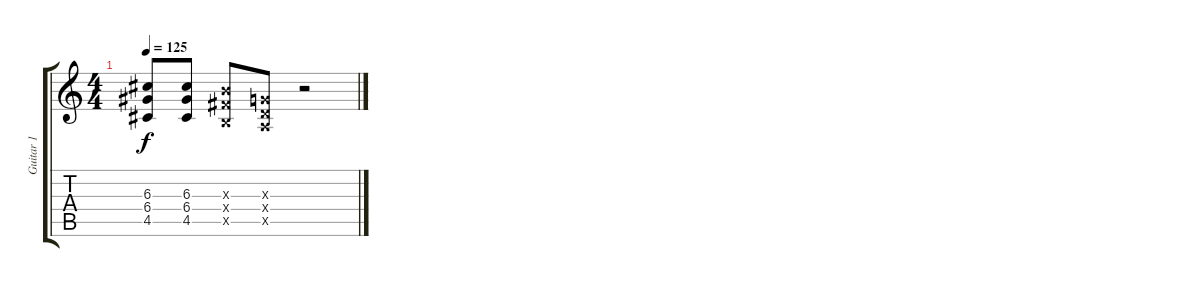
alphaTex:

\track ("Guitar 1" "Guitar 1") {instrument overdrivenguitar}
\staff {score tabs}
\tuning (E4 B3 G3 D3 A2 E2) {hide}
\ts (4 4)
\tempo 125
\clef g2
\ks c
(6.3 6.4 4.5).8{dy f} (6.3 6.4 4.5).8 (4.3{x} 4.4{x} 2.5{x}).8 (0.3{x} 0.4{x} 0.5{x}).8 r.2
